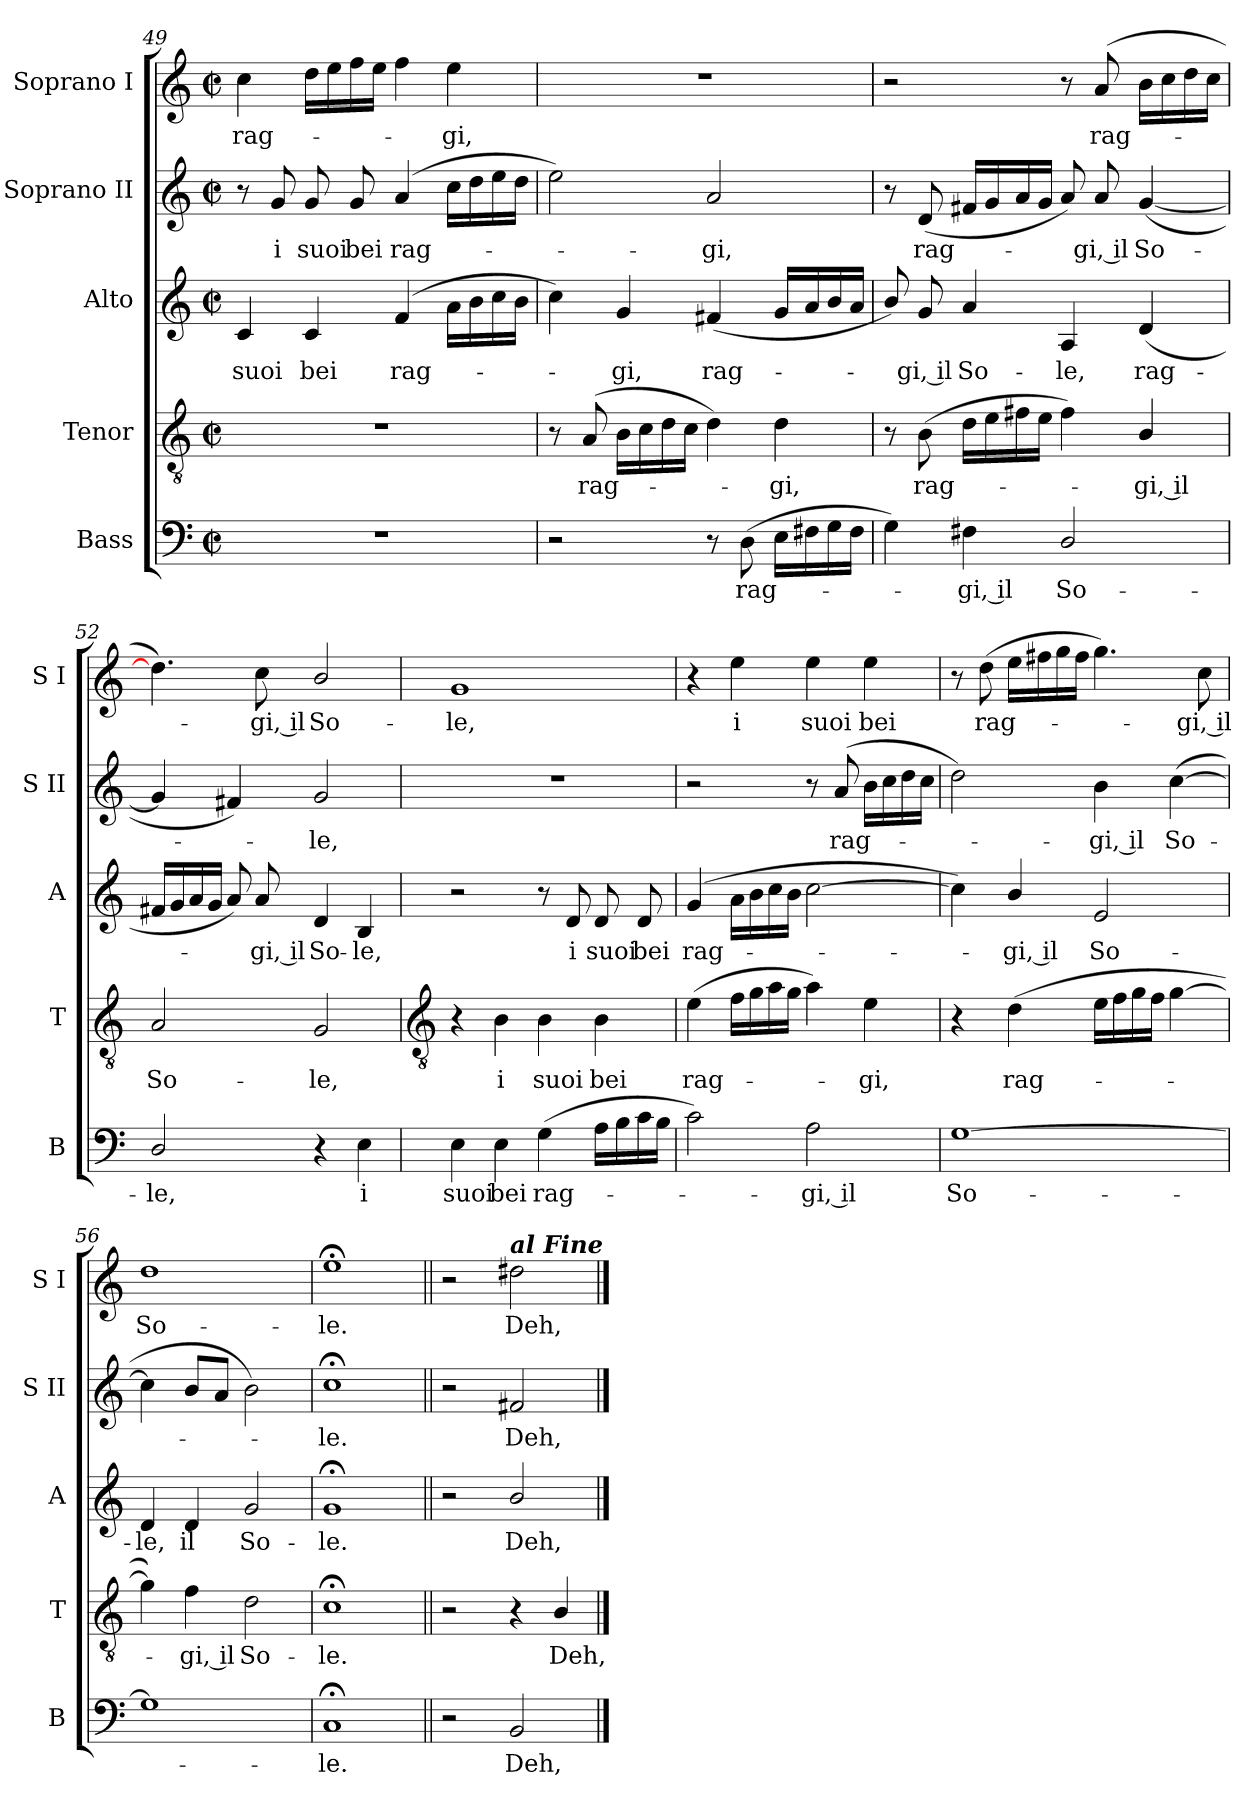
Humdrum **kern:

**kern	**text	**kern	**text	**kern	**text	**kern	**text	**kern	**text
*part5	*part5	*part4	*part4	*part3	*part3	*part2	*part2	*part1	*part1
*staff5	*staff5	*staff4	*staff4	*staff3	*staff3	*staff2	*staff2	*staff1	*staff1
*I"Bass	*	*I"Tenor	*	*I"Alto	*	*I"Soprano II	*	*I"Soprano I	*
*I'B	*	*I'T	*	*I'A	*	*I'S II	*	*I'S I	*
!!LO:LB:g=z
*clefF4	*	*clefGv2	*	*clefG2	*	*clefG2	*	*clefG2	*
*k[]	*	*k[]	*	*k[]	*	*k[]	*	*k[]	*
*C:	*	*C:	*	*C:	*	*C:	*	*C:	*
*M2/2	*	*M2/2	*	*M2/2	*	*M2/2	*	*M2/2	*
*met(c|)	*	*met(c|)	*	*met(c|)	*	*met(c|)	*	*met(c|)	*
=49	=49	=49	=49	=49	=49	=49	=49	=49	=49
!	!	!	!	!	!LO:LY:b	!	!	!	!LO:LY:b
1r	.	1r	.	4c	suoi	8r	.	4cc	rag-
!	!	!	!	!	!	!	!LO:LY:b	!	!
.	.	.	.	.	.	8g	i	.	.
!	!	!	!	!	!LO:LY:b	!	!LO:LY:b	!	!
.	.	.	.	4c	bei	8g	suoi	16ddLL	.
.	.	.	.	.	.	.	.	16ee	.
!	!	!	!	!	!	!	!LO:LY:b	!	!
.	.	.	.	.	.	8g	bei	16ff	.
.	.	.	.	.	.	.	.	16eeJJ	.
!	!	!	!	!	!LO:LY:b	!	!LO:LY:b	!	!
.	.	.	.	(>4f	rag-	(>4a	rag-	4ff	.
!	!	!	!	!	!	!	!	!	!LO:LY:b
.	.	.	.	16aLL	.	16ccLL	.	4ee	gi,
.	.	.	.	16b	.	16dd	.	.	.
.	.	.	.	16cc	.	16ee	.	.	.
.	.	.	.	16bJJ	.	16ddJJ	.	.	.
=50	=50	=50	=50	=50	=50	=50	=50	=50	=50
2r	.	8r	.	4cc)	.	2ee)	.	1r	.
!	!	!	!LO:LY:b	!	!	!	!	!	!
.	.	(>8A	rag-	.	.	.	.	.	.
!	!	!	!	!	!LO:LY:b	!	!	!	!
.	.	16BLL	.	4g	gi,	.	.	.	.
.	.	16c	.	.	.	.	.	.	.
.	.	16d	.	.	.	.	.	.	.
.	.	16cJJ	.	.	.	.	.	.	.
!	!	!	!	!	!LO:LY:b	!	!LO:LY:b	!	!
8r	.	4d)	.	(<4f#X	rag-	2a	gi,	.	.
!	!LO:LY:b	!	!	!	!	!	!	!	!
(>8D	rag-	.	.	.	.	.	.	.	.
!	!	!	!LO:LY:b	!	!	!	!	!	!
16ELL	.	4d	gi,	16gLL	.	.	.	.	.
16F#X	.	.	.	16a	.	.	.	.	.
16G	.	.	.	16b	.	.	.	.	.
16F#JJ	.	.	.	16aJJ	.	.	.	.	.
=51	=51	=51	=51	=51	=51	=51	=51	=51	=51
4G)	.	8r	.	8b/)	.	8r	.	2r	.
!	!	!	!LO:LY:b	!	!LO:LY:b	!	!LO:LY:b	!	!
.	.	(>8B	rag-	8g	gi, il	(<8d	rag-	.	.
!	!LO:LY:b	!	!	!	!LO:LY:b	!	!	!	!
4F#X	gi, il	16dLL	.	4a	So-	16f#XLL	.	.	.
.	.	16e	.	.	.	16g	.	.	.
.	.	16f#X	.	.	.	16a	.	.	.
.	.	16eJJ	.	.	.	16gJJ	.	.	.
!	!LO:LY:b	!	!	!	!LO:LY:b	!	!	!	!
2D/	So-	4f#)	.	4A	-le,	8a)	.	8r	.
!	!	!	!	!	!	!	!LO:LY:b	!	!LO:LY:b
.	.	.	.	.	.	8a	gi, il	(>8a	rag-
!	!	!	!LO:LY:b	!	!LO:LY:b	!	!LO:LY:b	!	!
.	.	4B/	gi, il	(<4d	rag-	(<[4g	So-	16bLL	.
.	.	.	.	.	.	.	.	16cc	.
.	.	.	.	.	.	.	.	16dd	.
.	.	.	.	.	.	.	.	16ccJJ	.
=52	=52	=52	=52	=52	=52	=52	=52	=52	=52
!	!LO:LY:b	!	!LO:LY:b	!	!	!	!	!	!
2D/	-le,	2A	So-	16f#XLL	.	4g]	.	4.dd])	.
.	.	.	.	16g	.	.	.	.	.
.	.	.	.	16a	.	.	.	.	.
.	.	.	.	16gJJ	.	.	.	.	.
.	.	.	.	8a)	.	4f#X)	.	.	.
!	!	!	!	!	!LO:LY:b	!	!	!	!LO:LY:b
.	.	.	.	8a	gi, il	.	.	8cc	gi, il
!	!	!	!LO:LY:b	!	!LO:LY:b	!	!LO:LY:b	!	!LO:LY:b
4r	.	2G	-le,	4d	So-	2g	le,	2b/	So-
!	!LO:LY:b	!	!	!	!LO:LY:b	!	!	!	!
4E	i	.	.	4B	-le,	.	.	.	.
!!LO:LB:g=z
=53	=53	=53	=53	=53	=53	=53	=53	=53	=53
*	*	*clefGv2	*	*	*	*	*	*	*
!	!LO:LY:b	!	!	!	!	!	!	!	!LO:LY:b
4E	suoi	4r	.	2r	.	1r	.	1g	-le,
!	!LO:LY:b	!	!LO:LY:b	!	!	!	!	!	!
4E	bei	4B	i	.	.	.	.	.	.
!	!LO:LY:b	!	!LO:LY:b	!	!	!	!	!	!
(>4G	rag-	4B	suoi	8r	.	.	.	.	.
!	!	!	!	!	!LO:LY:b	!	!	!	!
.	.	.	.	8d	i	.	.	.	.
!	!	!	!LO:LY:b	!	!LO:LY:b	!	!	!	!
16ALL	.	4B	bei	8d	suoi	.	.	.	.
16B	.	.	.	.	.	.	.	.	.
!	!	!	!	!	!LO:LY:b	!	!	!	!
16c	.	.	.	8d	bei	.	.	.	.
16BJJ	.	.	.	.	.	.	.	.	.
=54	=54	=54	=54	=54	=54	=54	=54	=54	=54
!	!	!	!LO:LY:b	!	!LO:LY:b	!	!	!	!
2c)	.	(>4e	rag-	(>4g	rag-	2r	.	4r	.
!	!	!	!	!	!	!	!	!	!LO:LY:b
.	.	16fLL	.	16aLL	.	.	.	4ee	i
.	.	16g	.	16b	.	.	.	.	.
.	.	16a	.	16cc	.	.	.	.	.
.	.	16gJJ	.	16bJJ	.	.	.	.	.
!	!LO:LY:b	!	!	!	!	!	!	!	!LO:LY:b
2A	gi, il	4a)	.	[2cc	.	8r	.	4ee	suoi
!	!	!	!	!	!	!	!LO:LY:b	!	!
.	.	.	.	.	.	(>8a	rag-	.	.
!	!	!	!LO:LY:b	!	!	!	!	!	!LO:LY:b
.	.	4e	gi,	.	.	16bLL	.	4ee	bei
.	.	.	.	.	.	16cc	.	.	.
.	.	.	.	.	.	16dd	.	.	.
.	.	.	.	.	.	16ccJJ	.	.	.
=55	=55	=55	=55	=55	=55	=55	=55	=55	=55
!	!LO:LY:b	!	!	!	!	!	!	!	!
[1G	So-	4r	.	4cc])	.	2dd)	.	8r	.
!	!	!	!	!	!	!	!	!	!LO:LY:b
.	.	.	.	.	.	.	.	(>8dd	rag-
!	!	!	!LO:LY:b	!	!LO:LY:b	!	!	!	!
.	.	(>4d	rag-	4b/	gi, il	.	.	16eeLL	.
.	.	.	.	.	.	.	.	16ff#X	.
.	.	.	.	.	.	.	.	16gg	.
.	.	.	.	.	.	.	.	16ff#JJ	.
!	!	!	!	!	!LO:LY:b	!	!LO:LY:b	!	!
.	.	16eLL	.	2e	So-	4b	gi, il	4.gg)	.
.	.	16f	.	.	.	.	.	.	.
.	.	16g	.	.	.	.	.	.	.
.	.	16fJJ	.	.	.	.	.	.	.
!	!	!	!	!	!	!	!LO:LY:b	!	!
.	.	[4g	.	.	.	(>[4cc	So-	.	.
!	!	!	!	!	!	!	!	!	!LO:LY:b
.	.	.	.	.	.	.	.	8cc	gi, il
=56	=56	=56	=56	=56	=56	=56	=56	=56	=56
!	!	!	!	!	!LO:LY:b	!	!	!	!LO:LY:b
1G]	.	4g])	.	4d	-le,	4cc]	.	1dd	So-
!	!	!	!LO:LY:b	!	!LO:LY:b	!	!	!	!
.	.	4f	gi, il	4d	il	8bL	.	.	.
.	.	.	.	.	.	8aJ	.	.	.
!	!	!	!LO:LY:b	!	!LO:LY:b	!	!	!	!
.	.	2d	So-	2g	So-	2b)	.	.	.
=57	=57	=57	=57	=57	=57	=57	=57	=57	=57
!	!LO:LY:b	!	!LO:LY:b	!	!LO:LY:b	!	!LO:LY:b	!	!LO:LY:b
1C;<	le.	1c;<	-le.	1g;<	-le.	1cc;<	le.	1ee;<	-le.
=58||	=58||	=58||	=58||	=58||	=58||	=58||	=58||	=58||	=58||
2r	.	2r	.	2r	.	2r	.	2r	.
!	!	!	!	!	!	!	!	!LO:TX:a:Bi:t=al Fine	!
!	!LO:LY:b	!	!	!	!LO:LY:b	!	!LO:LY:b	!	!LO:LY:b
2BB	Deh,	4r	.	2b/	Deh,	2f#X	Deh,	2dd#X	Deh,
!	!	!	!LO:LY:b	!	!	!	!	!	!
.	.	4B/	Deh,	.	.	.	.	.	.
==	==	==	==	==	==	==	==	==	==
*-	*-	*-	*-	*-	*-	*-	*-	*-	*-
